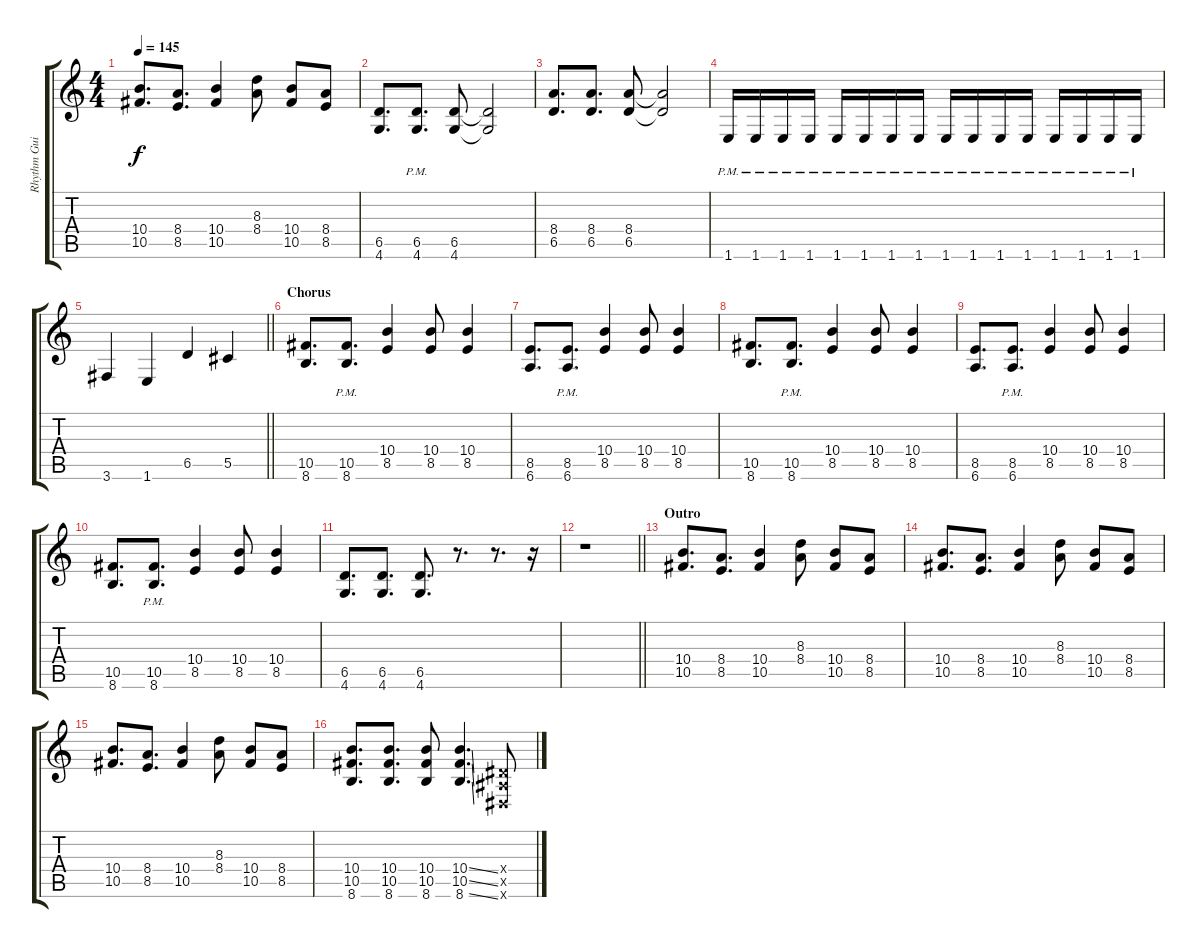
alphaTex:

\track ("Rhythm Guitar" "Rhythm Gui") {instrument distortionguitar}
\staff {score tabs}
\tuning (Eb4 Bb3 Gb3 Db3 Ab2 Eb2) {hide}
\ts (4 4)
\tempo 145
\clef g2
\ks c
(10.4 10.5).8{d dy f} (8.4 8.5).8{d} (10.4 10.5).4 (8.3 8.4).8 (10.4 10.5).8 (8.4 8.5).8 |
(6.5 4.6).8{d} (6.5{pm} 4.6{pm}).8{d} (6.5 4.6).8 (6.5{t} 4.6{t}).2 |
(8.4 6.5).8{d} (8.4 6.5).8{d} (8.4 6.5).8 (8.4{t} 6.5{t}).2 |
1.6{pm}.16 1.6{pm}.16 1.6{pm}.16 1.6{pm}.16 1.6{pm}.16 1.6{pm}.16 1.6{pm}.16 1.6{pm}.16 1.6{pm}.16 1.6{pm}.16 1.6{pm}.16 1.6{pm}.16 1.6{pm}.16 1.6{pm}.16 1.6{pm}.16 1.6{pm}.16 |
\barLineRight lightlight
3.6.4 1.6.4 6.5.4 5.5.4 |
\section ("" "Chorus")
(10.5 8.6).8{d} (10.5{pm} 8.6{pm}).8{d} (10.4 8.5).4 (10.4 8.5).8 (10.4 8.5).4 |
(8.5 6.6).8{d} (8.5{pm} 6.6{pm}).8{d} (10.4 8.5).4 (10.4 8.5).8 (10.4 8.5).4 |
(10.5 8.6).8{d} (10.5{pm} 8.6{pm}).8{d} (10.4 8.5).4 (10.4 8.5).8 (10.4 8.5).4 |
(8.5 6.6).8{d} (8.5{pm} 6.6{pm}).8{d} (10.4 8.5).4 (10.4 8.5).8 (10.4 8.5).4 |
(10.5 8.6).8{d} (10.5{pm} 8.6{pm}).8{d} (10.4 8.5).4 (10.4 8.5).8 (10.4 8.5).4 |
(6.5 4.6).8{d} (6.5 4.6).8{d} (6.5 4.6).8{d} r.8{d} r.8{d} r.16 |
\barLineRight lightlight
r.1 |
\section ("" "Outro")
(10.4 10.5).8{d} (8.4 8.5).8{d} (10.4 10.5).4 (8.3 8.4).8 (10.4 10.5).8 (8.4 8.5).8 |
(10.4 10.5).8{d} (8.4 8.5).8{d} (10.4 10.5).4 (8.3 8.4).8 (10.4 10.5).8 (8.4 8.5).8 |
(10.4 10.5).8{d} (8.4 8.5).8{d} (10.4 10.5).4 (8.3 8.4).8 (10.4 10.5).8 (8.4 8.5).8 |
(10.4 10.5 8.6).8{d} (10.4 10.5 8.6).8{d} (10.4 10.5 8.6).8 (10.4{ss} 10.5{ss} 8.6{ss}).4{d} (2.4{x} 2.5{x} 0.6{x}).8
